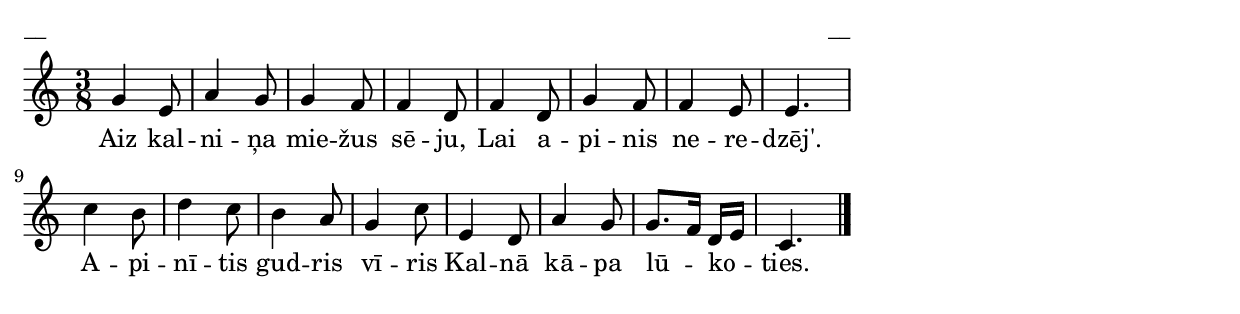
\version "2.13.16"
%\header {
%    title = "Aiz kalniņa dūmi kūp"
%}
\paper {
line-width = 14\cm
left-margin = 0.4\cm
between-system-padding = 0.1\cm
between-system-space = 0.1\cm
}
\layout {
indent = #0
ragged-last = ##f
}

voiceA = \relative c'' {
\clef "treble"
\key c \major
\time 3/8
g4 e8 | a4 g8 | g4 f8 | f4 d8 | 
f4 d8 | g4 f8 | f4 e8 | e4. |
c'4 b8 | d4 c8 | b4 a8 | g4 c8 |
e,4 d8 | a'4 g8 | g8.[ f16] d16[ e16] | c4. \bar "|."
} 

lyricA = \lyricmode {
Aiz kal -- ni -- ņa mie -- žus sē -- ju, 
Lai a -- pi -- nis ne -- re -- dzēj'.
A -- pi -- nī -- tis gud -- ris vī -- ris
Kal -- nā kā -- pa lū -- ko -- ties.
} 

fullScore = <<
\new Staff {
<<
\new Voice = "voiceA" { \oneVoice \autoBeamOff \voiceA }
\lyricsto "voiceA" \new Lyrics \lyricA
>>
}
>>

\score {
\fullScore
\header { piece = "__" opus = "__" }
}
\markup { \with-color #(x11-color 'white) \sans \smaller "__" }
\score {
\unfoldRepeats
\fullScore
\midi {
\context { \Staff \remove "Staff_performer" }
\context { \Voice \consists "Staff_performer" }
}
}


